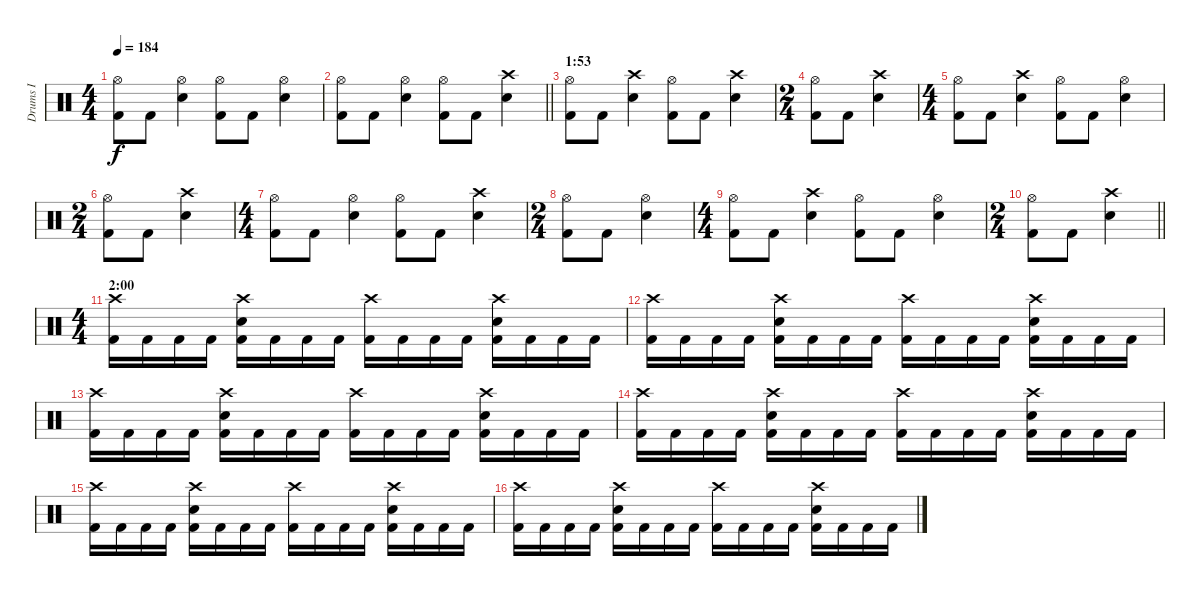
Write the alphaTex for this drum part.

\track ("Drums I" "Drums I") {instrument percussion}
\staff {score}
\articulation defaults
\ts (4 4)
\tempo 184
\clef neutral
\ks aminor
("Hi-Hat (open)" "Kick (hit) 2").8{dy f} "Kick (hit) 2".8 ("Hi-Hat (open)" "Snare (hit) 2").4 ("Hi-Hat (open)" "Kick (hit) 2").8 "Kick (hit) 2".8 ("Hi-Hat (open)" "Snare (hit) 2").4 |
\barLineRight lightlight
("Hi-Hat (open)" "Kick (hit) 2").8 "Kick (hit) 2".8 ("Hi-Hat (open)" "Snare (hit) 2").4 ("Hi-Hat (open)" "Kick (hit) 2").8 "Kick (hit) 2".8 ("Crash high (hit)" "Snare (hit) 2").4 |
\section ("" "1:53")
("Hi-Hat (open)" "Kick (hit) 2").8 "Kick (hit) 2".8 ("Crash high (hit)" "Snare (hit) 2").4 ("Hi-Hat (open)" "Kick (hit) 2").8 "Kick (hit) 2".8 ("Crash high (hit)" "Snare (hit) 2").4 |
\ts (2 4)
("Hi-Hat (open)" "Kick (hit) 2").8 "Kick (hit) 2".8 ("Crash high (hit)" "Snare (hit) 2").4 |
\ts (4 4)
("Hi-Hat (open)" "Kick (hit) 2").8 "Kick (hit) 2".8 ("Crash high (hit)" "Snare (hit) 2").4 ("Hi-Hat (open)" "Kick (hit) 2").8 "Kick (hit) 2".8 ("Hi-Hat (open)" "Snare (hit) 2").4 |
\ts (2 4)
("Hi-Hat (open)" "Kick (hit) 2").8 "Kick (hit) 2".8 ("Crash high (hit)" "Snare (hit) 2").4 |
\ts (4 4)
("Hi-Hat (open)" "Kick (hit) 2").8 "Kick (hit) 2".8 ("Hi-Hat (open)" "Snare (hit) 2").4 ("Hi-Hat (open)" "Kick (hit) 2").8 "Kick (hit) 2".8 ("Crash high (hit)" "Snare (hit) 2").4 |
\ts (2 4)
("Hi-Hat (open)" "Kick (hit) 2").8 "Kick (hit) 2".8 ("Hi-Hat (open)" "Snare (hit) 2").4 |
\ts (4 4)
("Hi-Hat (open)" "Kick (hit) 2").8 "Kick (hit) 2".8 ("Crash high (hit)" "Snare (hit) 2").4 ("Hi-Hat (open)" "Kick (hit) 2").8 "Kick (hit) 2".8 ("Hi-Hat (open)" "Snare (hit) 2").4 |
\ts (2 4)
\barLineRight lightlight
("Hi-Hat (open)" "Kick (hit) 2").8 "Kick (hit) 2".8 ("Crash high (hit)" "Snare (hit) 2").4 |
\ts (4 4)
\section ("" "2:00")
("Crash high (hit)" "Kick (hit) 2").16 "Kick (hit) 2".16 "Kick (hit) 2".16 "Kick (hit) 2".16 ("Crash high (hit)" "Snare (hit) 2" "Kick (hit) 2").16 "Kick (hit) 2".16 "Kick (hit) 2".16 "Kick (hit) 2".16 ("Crash high (hit)" "Kick (hit) 2").16 "Kick (hit) 2".16 "Kick (hit) 2".16 "Kick (hit) 2".16 ("Crash high (hit)" "Snare (hit) 2" "Kick (hit) 2").16 "Kick (hit) 2".16 "Kick (hit) 2".16 "Kick (hit) 2".16 |
("Crash high (hit)" "Kick (hit) 2").16 "Kick (hit) 2".16 "Kick (hit) 2".16 "Kick (hit) 2".16 ("Crash high (hit)" "Snare (hit) 2" "Kick (hit) 2").16 "Kick (hit) 2".16 "Kick (hit) 2".16 "Kick (hit) 2".16 ("Crash high (hit)" "Kick (hit) 2").16 "Kick (hit) 2".16 "Kick (hit) 2".16 "Kick (hit) 2".16 ("Crash high (hit)" "Snare (hit) 2" "Kick (hit) 2").16 "Kick (hit) 2".16 "Kick (hit) 2".16 "Kick (hit) 2".16 |
("Crash high (hit)" "Kick (hit) 2").16 "Kick (hit) 2".16 "Kick (hit) 2".16 "Kick (hit) 2".16 ("Crash high (hit)" "Snare (hit) 2" "Kick (hit) 2").16 "Kick (hit) 2".16 "Kick (hit) 2".16 "Kick (hit) 2".16 ("Crash high (hit)" "Kick (hit) 2").16 "Kick (hit) 2".16 "Kick (hit) 2".16 "Kick (hit) 2".16 ("Crash high (hit)" "Snare (hit) 2" "Kick (hit) 2").16 "Kick (hit) 2".16 "Kick (hit) 2".16 "Kick (hit) 2".16 |
("Crash high (hit)" "Kick (hit) 2").16 "Kick (hit) 2".16 "Kick (hit) 2".16 "Kick (hit) 2".16 ("Crash high (hit)" "Snare (hit) 2" "Kick (hit) 2").16 "Kick (hit) 2".16 "Kick (hit) 2".16 "Kick (hit) 2".16 ("Crash high (hit)" "Kick (hit) 2").16 "Kick (hit) 2".16 "Kick (hit) 2".16 "Kick (hit) 2".16 ("Crash high (hit)" "Snare (hit) 2" "Kick (hit) 2").16 "Kick (hit) 2".16 "Kick (hit) 2".16 "Kick (hit) 2".16 |
("Crash high (hit)" "Kick (hit) 2").16 "Kick (hit) 2".16 "Kick (hit) 2".16 "Kick (hit) 2".16 ("Crash high (hit)" "Snare (hit) 2" "Kick (hit) 2").16 "Kick (hit) 2".16 "Kick (hit) 2".16 "Kick (hit) 2".16 ("Crash high (hit)" "Kick (hit) 2").16 "Kick (hit) 2".16 "Kick (hit) 2".16 "Kick (hit) 2".16 ("Crash high (hit)" "Snare (hit) 2" "Kick (hit) 2").16 "Kick (hit) 2".16 "Kick (hit) 2".16 "Kick (hit) 2".16 |
("Crash high (hit)" "Kick (hit) 2").16 "Kick (hit) 2".16 "Kick (hit) 2".16 "Kick (hit) 2".16 ("Crash high (hit)" "Snare (hit) 2" "Kick (hit) 2").16 "Kick (hit) 2".16 "Kick (hit) 2".16 "Kick (hit) 2".16 ("Crash high (hit)" "Kick (hit) 2").16 "Kick (hit) 2".16 "Kick (hit) 2".16 "Kick (hit) 2".16 ("Crash high (hit)" "Snare (hit) 2" "Kick (hit) 2").16 "Kick (hit) 2".16 "Kick (hit) 2".16 "Kick (hit) 2".16
